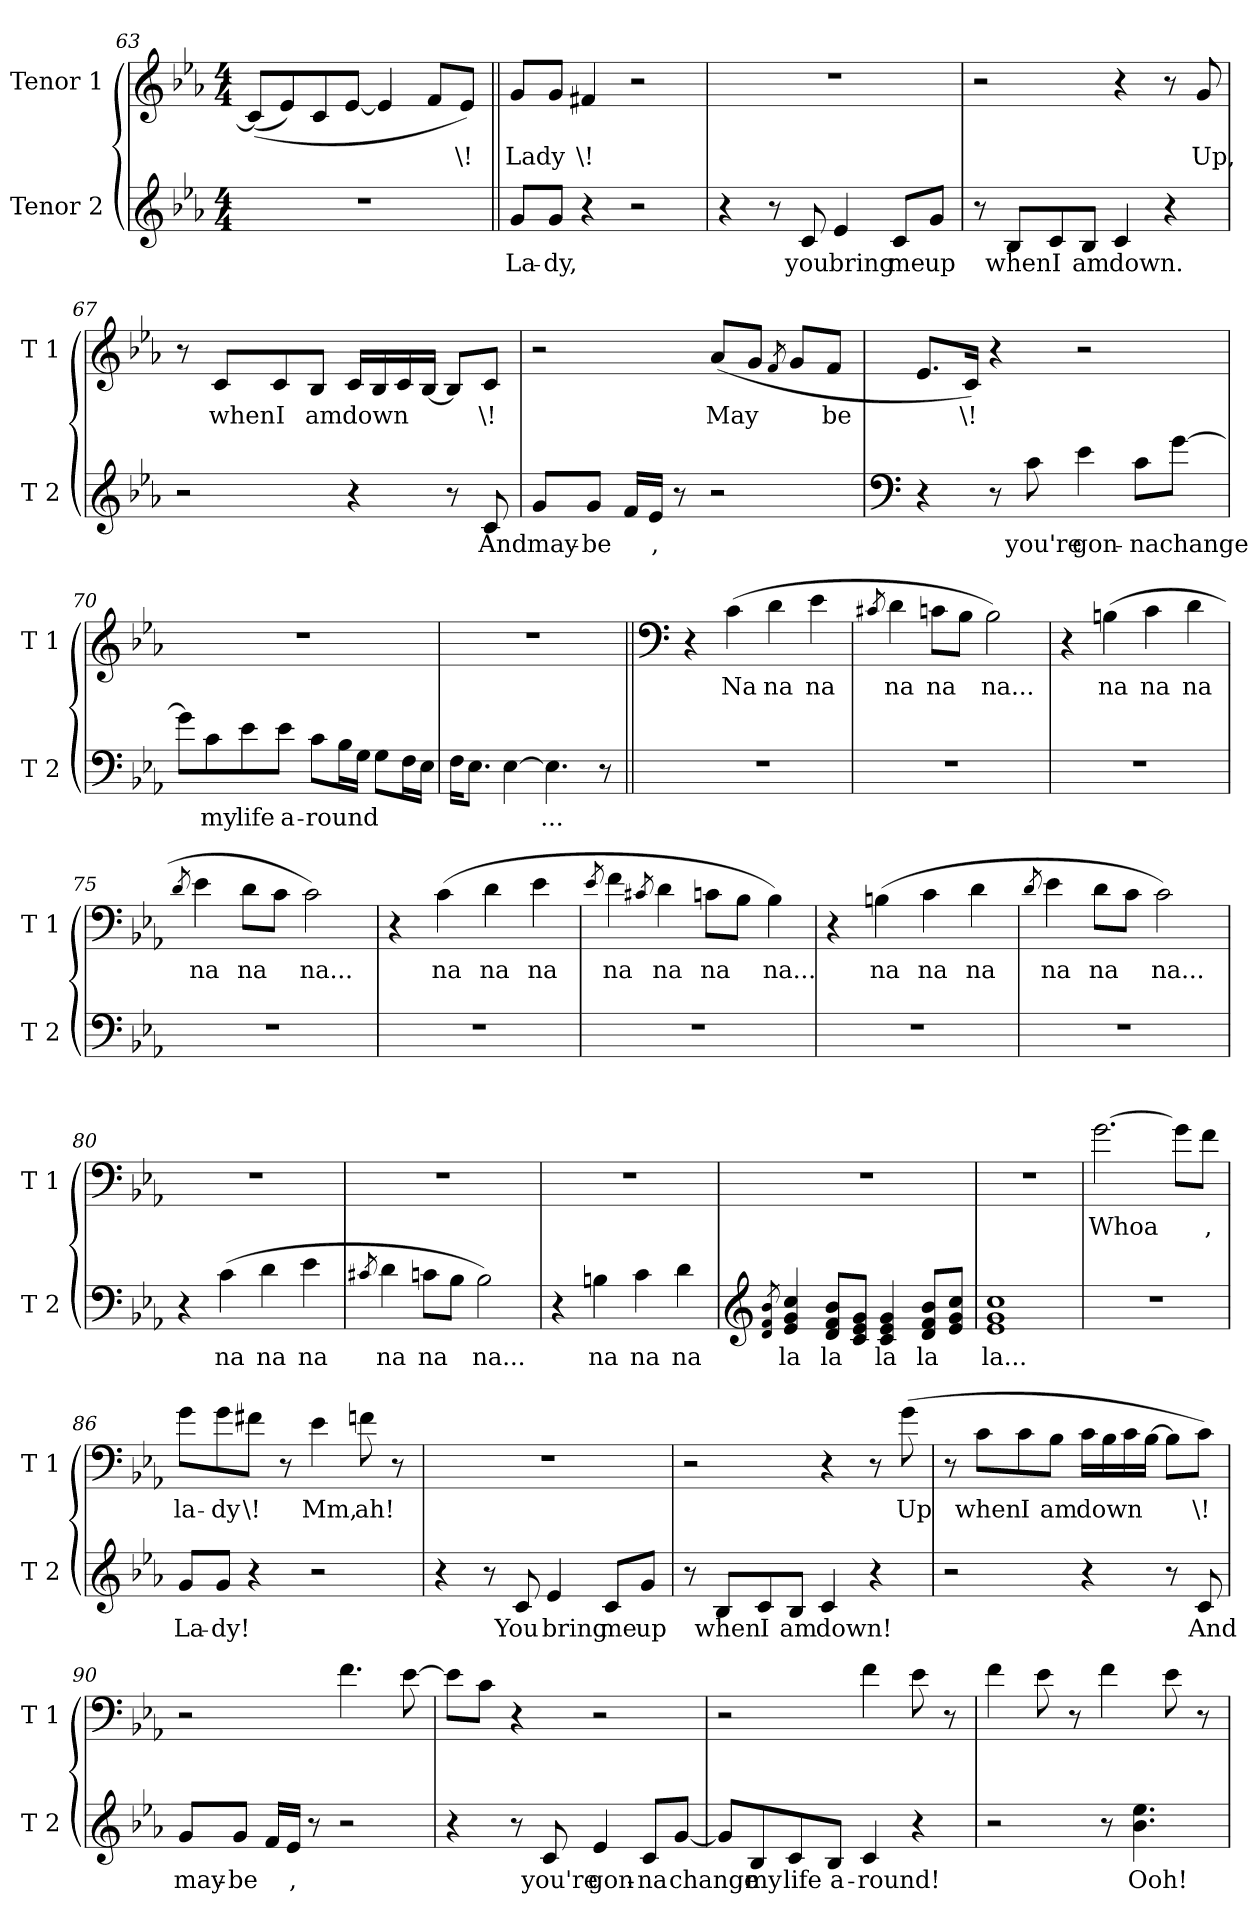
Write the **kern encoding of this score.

**kern	**text	**kern	**text
*part2	*part2	*part1	*part1
*staff2	*staff2	*staff1	*staff1
*I"Tenor 2	*	*I"Tenor 1	*
*I'T 2	*	*I'T 1	*
*clefG2	*	*clefG2	*
*k[b-e-a-]	*	*k[b-e-a-]	*
*c:	*	*c:	*
*M4/4	*	*M4/4	*
=63	=63	=63	=63
1r	.	(<(<8c/L]	.
.	.	8e-/)	.
.	.	8c/	.
.	.	[8e-/J	.
.	.	4e-/]	.
.	.	8f/L	.
!	!	!	!LO:LY:b
.	.	8e-/J)	\!
!!LO:PB:g=z
=64||	=64||	=64||	=64||
!	!LO:LY:b	!	!LO:LY:b
8g/L	La-	8g/L	Lady
!	!LO:LY:b	!	!
8g/J	-dy,	8g/J	.
!	!	!	!LO:LY:b
4r	.	4f#X/	\!
2r	.	2r	.
=65	=65	=65	=65
4r	.	1r	.
8r	.	.	.
!	!LO:LY:b	!	!
8c/	you	.	.
!	!LO:LY:b	!	!
4e-/	bring	.	.
!	!LO:LY:b	!	!
8c/L	me	.	.
!	!LO:LY:b	!	!
8g/J	up	.	.
=66	=66	=66	=66
8r	.	2r	.
!	!LO:LY:b	!	!
8B-/L	when	.	.
!	!LO:LY:b	!	!
8c/	I	.	.
!	!LO:LY:b	!	!
8B-/J	am	.	.
!	!LO:LY:b	!	!
4c/	down.	4r	.
4r	.	8r	.
!	!	!	!LO:LY:b
.	.	8g/	Up,
=67	=67	=67	=67
2r	.	8r	.
!	!	!	!LO:LY:b
.	.	8c/L	when
!	!	!	!LO:LY:b
.	.	8c/	I
!	!	!	!LO:LY:b
.	.	8B-/J	am
!	!	!	!LO:LY:b
4r	.	16c/LL	down
.	.	16B-/	.
.	.	16c/	.
.	.	[16B-/JJ	.
8r	.	8B-/L]	.
!	!LO:LY:b	!	!LO:LY:b
8c/	And	8c/J	\!
!!LO:LB:g=z
=68	=68	=68	=68
!	!LO:LY:b	!	!
8g/L	may-	2r	.
!	!LO:LY:b	!	!
8g/J	-be	.	.
16f/LL	.	.	.
!	!LO:LY:b	!	!
16e-/JJ	,	.	.
8r	.	.	.
!	!	!	!LO:LY:b
2r	.	(<8a-/L	May
.	.	8g/J	.
.	.	8qf/	.
.	.	8g/L	.
!	!	!	!LO:LY:b
.	.	8f/J	be
=69	=69	=69	=69
*clefF4	*	*	*
4r	.	8.e-/L	.
!	!	!	!LO:LY:b
.	.	16c/Jk)	\!
8r	.	4r	.
!	!LO:LY:b	!	!
8c\	you're	.	.
!	!LO:LY:b	!	!
4e-\	gon-	2r	.
!	!LO:LY:b	!	!
8c\L	-na	.	.
!	!LO:LY:b	!	!
[8g\J	change	.	.
=70	=70	=70	=70
8g\L]	.	1r	.
!	!LO:LY:b	!	!
8c\	my	.	.
!	!LO:LY:b	!	!
8e-\	life	.	.
!	!LO:LY:b	!	!
8e-\J	a-	.	.
!	!LO:LY:b	!	!
8c\L	-round	.	.
16B-\L	.	.	.
16G\JJ	.	.	.
8G\L	.	.	.
16F\L	.	.	.
16E-\JJ	.	.	.
=71	=71	=71	=71
16F\KL	.	1r	.
8.E-\J	.	.	.
[4E-\	.	.	.
!	!LO:LY:b	!	!
4.E-\]	...	.	.
8r	.	.	.
!!LO:LB:g=z
=72||	=72||	=72||	=72||
*	*	*clefF4	*
1r	.	4r	.
!	!	!	!LO:LY:b
.	.	(>4c\	Na
!	!	!	!LO:LY:b
.	.	4d\	na
!	!	!	!LO:LY:b
.	.	4e-\	na
=73	=73	=73	=73
.	.	8qc#X/	.
!	!	!	!LO:LY:b
1r	.	4d\	na
!	!	!	!LO:LY:b
.	.	8cn\L	na
.	.	8B-\J	.
!	!	!	!LO:LY:b
.	.	2B-\)	na...
=74	=74	=74	=74
1r	.	4r	.
!	!	!	!LO:LY:b
.	.	(>4Bn\	na
!	!	!	!LO:LY:b
.	.	4c\	na
!	!	!	!LO:LY:b
.	.	4d\	na
=75	=75	=75	=75
.	.	8qd/	.
!	!	!	!LO:LY:b
1r	.	4e-\	na
!	!	!	!LO:LY:b
.	.	8d\L	na
.	.	8c\J	.
!	!	!	!LO:LY:b
.	.	2c\)	na...
!!LO:LB:g=z
=76	=76	=76	=76
1r	.	4r	.
!	!	!	!LO:LY:b
.	.	(>4c\	na
!	!	!	!LO:LY:b
.	.	4d\	na
!	!	!	!LO:LY:b
.	.	4e-\	na
=77	=77	=77	=77
.	.	8qe-/	.
!	!	!	!LO:LY:b
1r	.	4f\	na
.	.	8qc#X/	.
!	!	!	!LO:LY:b
.	.	4d\	na
!	!	!	!LO:LY:b
.	.	8cn\L	na
.	.	8B-\J	.
!	!	!	!LO:LY:b
.	.	4B-\)	na...
=78	=78	=78	=78
1r	.	4r	.
!	!	!	!LO:LY:b
.	.	(>4Bn\	na
!	!	!	!LO:LY:b
.	.	4c\	na
!	!	!	!LO:LY:b
.	.	4d\	na
=79	=79	=79	=79
.	.	8qd/	.
!	!	!	!LO:LY:b
1r	.	4e-\	na
!	!	!	!LO:LY:b
.	.	8d\L	na
.	.	8c\J	.
!	!	!	!LO:LY:b
.	.	2c\)	na...
!!LO:LB:g=z
=80	=80	=80	=80
4r	.	1r	.
!	!LO:LY:b	!	!
(>4c\	na	.	.
!	!LO:LY:b	!	!
4d\	na	.	.
!	!LO:LY:b	!	!
4e-\	na	.	.
=81	=81	=81	=81
8qc#X/	.	.	.
!	!LO:LY:b	!	!
4d\	na	1r	.
!	!LO:LY:b	!	!
8cn\L	na	.	.
8B-\J	.	.	.
!	!LO:LY:b	!	!
2B-\)	na...	.	.
=82	=82	=82	=82
4r	.	1r	.
!	!LO:LY:b	!	!
4Bn\	na	.	.
!	!LO:LY:b	!	!
4c\	na	.	.
!	!LO:LY:b	!	!
4d\	na	.	.
=83	=83	=83	=83
*clefG2	*	*	*
8qd/ 8qf/ 8qb-/	.	.	.
!	!LO:LY:b	!	!
4e-/ 4g/ 4cc/	la	1r	.
!	!LO:LY:b	!	!
8d/ 8f/ 8b-/L	la	.	.
8c/ 8e-/ 8g/J	.	.	.
!	!LO:LY:b	!	!
4c/ 4e-/ 4g/	la	.	.
!	!LO:LY:b	!	!
8d/ 8f/ 8b-/L	la	.	.
8e-/ 8g/ 8cc/J	.	.	.
=84	=84	=84	=84
!	!LO:LY:b	!	!
1e- 1g 1cc	la...	1r	.
=85	=85	=85	=85
!	!	!	!LO:LY:b
1r	.	[2.g\	Whoa
.	.	8g\L]	.
!	!	!	!LO:LY:b
.	.	8f\J	,
!!LO:PB:g=z
=86	=86	=86	=86
!	!LO:LY:b	!	!LO:LY:b
8g/L	La-	8g\L	la-
!	!LO:LY:b	!	!LO:LY:b
8g/J	-dy!	8g\	-dy
!	!	!	!LO:LY:b
4r	.	8f#X\J	\!
.	.	8r	.
!	!	!	!LO:LY:b
2r	.	4e-\	Mm,
!	!	!	!LO:LY:b
.	.	8fn\	ah!
.	.	8r	.
=87	=87	=87	=87
4r	.	1r	.
8r	.	.	.
!	!LO:LY:b	!	!
8c/	You	.	.
!	!LO:LY:b	!	!
4e-/	bring	.	.
!	!LO:LY:b	!	!
8c/L	me	.	.
!	!LO:LY:b	!	!
8g/J	up	.	.
=88	=88	=88	=88
8r	.	2r	.
!	!LO:LY:b	!	!
8B-/L	when	.	.
!	!LO:LY:b	!	!
8c/	I	.	.
!	!LO:LY:b	!	!
8B-/J	am	.	.
!	!LO:LY:b	!	!
4c/	down!	4r	.
4r	.	8r	.
!	!	!	!LO:LY:b
.	.	(>8g\	Up
=89	=89	=89	=89
2r	.	8r	.
!	!	!	!LO:LY:b
.	.	8c\L	when
!	!	!	!LO:LY:b
.	.	8c\	I
!	!	!	!LO:LY:b
.	.	8B-\J	am
!	!	!	!LO:LY:b
4r	.	16c\LL	down
.	.	16B-\	.
.	.	16c\	.
.	.	[16B-\JJ	.
8r	.	8B-\L]	.
!	!LO:LY:b	!	!LO:LY:b
8c/	And	8c\J)	\!
!!LO:LB:g=z
=90	=90	=90	=90
!	!LO:LY:b	!	!
8g/L	may-	2r	.
!	!LO:LY:b	!	!
8g/J	-be	.	.
16f/LL	.	.	.
!	!LO:LY:b	!	!
16e-/JJ	,	.	.
8r	.	.	.
2r	.	4.f\	.
.	.	[8e-\	.
=91	=91	=91	=91
4r	.	8e-\L]	.
.	.	8c\J	.
8r	.	4r	.
!	!LO:LY:b	!	!
8c/	you're	.	.
!	!LO:LY:b	!	!
4e-/	gon-	2r	.
!	!LO:LY:b	!	!
8c/L	-na	.	.
!	!LO:LY:b	!	!
[8g/J	change	.	.
=92	=92	=92	=92
8g/L]	.	2r	.
!	!LO:LY:b	!	!
8B-/	my	.	.
!	!LO:LY:b	!	!
8c/	life	.	.
!	!LO:LY:b	!	!
8B-/J	a-	.	.
!	!LO:LY:b	!	!
4c/	-round!	4f\	.
4r	.	8e-\	.
.	.	8r	.
=93	=93	=93	=93
2r	.	4f\	.
.	.	8e-\	.
.	.	8r	.
8r	.	4f\	.
!	!LO:LY:b	!	!
4.b-\ 4.ee-\	Ooh!	.	.
.	.	8e-\	.
.	.	8r	.
=	=	=	=
*-	*-	*-	*-
